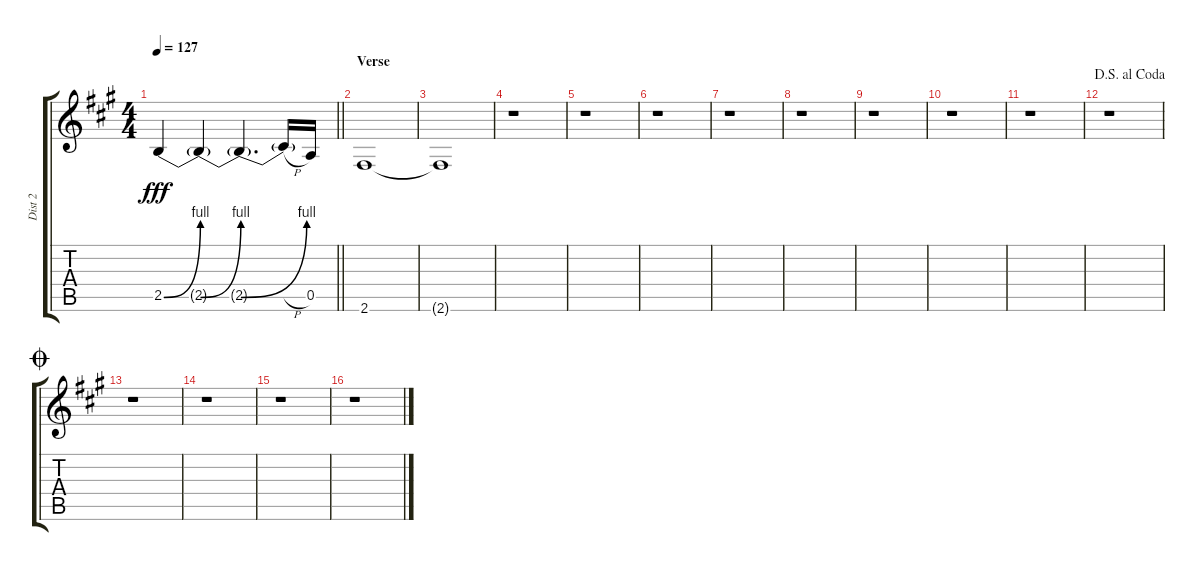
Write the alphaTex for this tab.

\track ("Dist 2" "Dist 2") {instrument distortionguitar}
\staff {score tabs}
\tuning (E4 B3 G3 D3 A2 E2) {hide}
\ts (4 4)
\tempo 127
\clef g2
\barLineRight lightlight
\ks a
2.5{be (bend 0 0 60 4)}.4{dy fff beam merge} 2.5{be (bend 0 0 60 4) t}.4{beam merge} 2.5{be (bend 0 0 60 4) t}.4{d} 2.5{h t}.16 0.5.16 |
\section ("" "Verse")
2.6.1 |
2.6{t}.1 |
r.1 |
r.1 |
r.1 |
r.1 |
r.1 |
r.1 |
r.1 |
r.1 |
\jump dalsegnoalcoda
r.1 |
\jump coda
r.1 |
r.1 |
r.1 |
r.1
